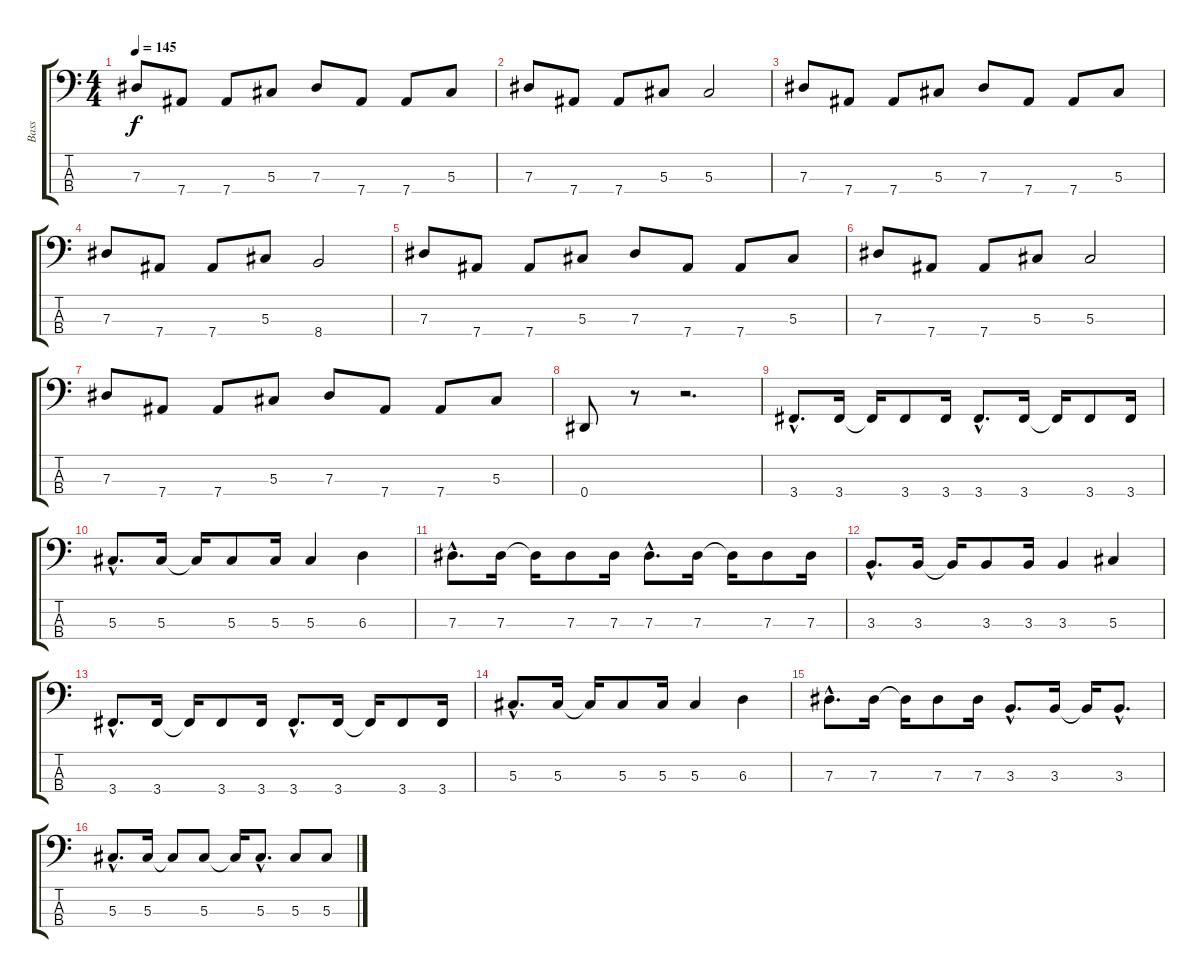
\track ("Bass" "Bass") {instrument electricbassfinger}
\staff {score tabs}
\tuning (Gb2 Db2 Ab1 Eb1) {hide}
\ts (4 4)
\tempo 145
\clef f4
\ks c
7.3.8{dy f} 7.4.8 7.4.8 5.3.8 7.3.8 7.4.8 7.4.8 5.3.8 |
7.3.8 7.4.8 7.4.8 5.3.8 5.3.2 |
7.3.8 7.4.8 7.4.8 5.3.8 7.3.8 7.4.8 7.4.8 5.3.8 |
7.3.8 7.4.8 7.4.8 5.3.8 8.4.2 |
7.3.8 7.4.8 7.4.8 5.3.8 7.3.8 7.4.8 7.4.8 5.3.8 |
7.3.8 7.4.8 7.4.8 5.3.8 5.3.2 |
7.3.8 7.4.8 7.4.8 5.3.8 7.3.8 7.4.8 7.4.8 5.3.8 |
0.4.8 r.8 r.2{d} |
3.4{hac}.8{d} 3.4.16 3.4{t}.16 3.4.8 3.4.16 3.4{hac}.8{d} 3.4.16 3.4{t}.16 3.4.8 3.4.16 |
5.3{hac}.8{d} 5.3.16 5.3{t}.16 5.3.8 5.3.16 5.3.4 6.3.4 |
7.3{hac}.8{d} 7.3.16 7.3{t}.16 7.3.8 7.3.16 7.3{hac}.8{d} 7.3.16 7.3{t}.16 7.3.8 7.3.16 |
3.3{hac}.8{d} 3.3.16 3.3{t}.16 3.3.8 3.3.16 3.3.4 5.3.4 |
3.4{hac}.8{d} 3.4.16 3.4{t}.16 3.4.8 3.4.16 3.4{hac}.8{d} 3.4.16 3.4{t}.16 3.4.8 3.4.16 |
5.3{hac}.8{d} 5.3.16 5.3{t}.16 5.3.8 5.3.16 5.3.4 6.3.4 |
7.3{hac}.8{d} 7.3.16 7.3{t}.16 7.3.8 7.3.16 3.3{hac}.8{d} 3.3.16 3.3{t}.16 3.3{hac}.8{d} |
5.3{hac}.8{d} 5.3.16 5.3{t}.8 5.3.8 5.3{t}.16 5.3{hac}.8{d} 5.3.8 5.3.8
